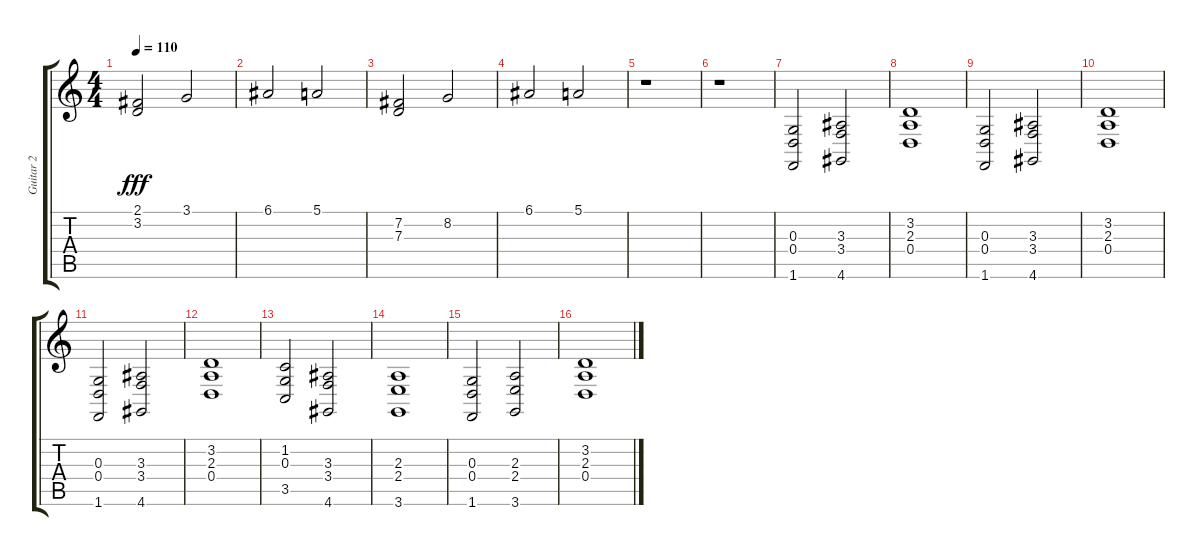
\track ("Guitar 2" "Guitar 2") {instrument synthstrings1}
\staff {score tabs}
\tuning (E4 B3 G3 D3 A2 E2) {hide}
\ts (4 4)
\tempo 110
\clef g2
\ks c
(2.1 3.2).2{dy fff} 3.1.2 |
6.1.2 5.1.2 |
(7.2 7.3).2 8.2.2 |
6.1.2 5.1.2 |
r.1 |
r.1 |
(0.3 0.4 1.6).2 (3.3 3.4 4.6).2 |
(3.2 2.3 0.4).1 |
(0.3 0.4 1.6).2 (3.3 3.4 4.6).2 |
(3.2 2.3 0.4).1 |
(0.3 0.4 1.6).2 (3.3 3.4 4.6).2 |
(3.2 2.3 0.4).1 |
(1.2 0.3 3.5).2 (3.3 3.4 4.6).2 |
(2.3 2.4 3.6).1 |
(0.3 0.4 1.6).2 (2.3 2.4 3.6).2 |
(3.2 2.3 0.4).1
